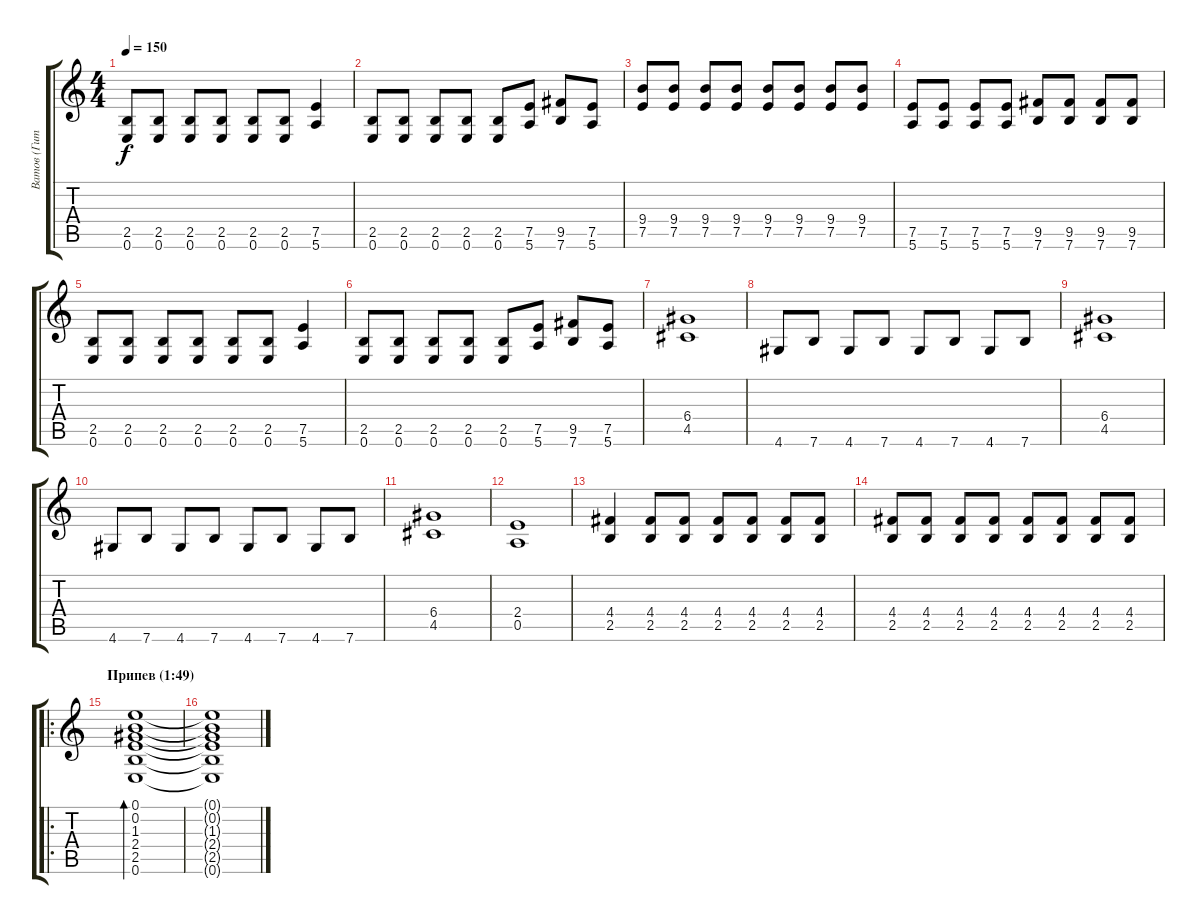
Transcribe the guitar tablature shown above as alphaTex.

\track ("Ватов (Гитара)" "Ватов (Гит") {instrument electricguitarjazz}
\staff {score tabs}
\tuning (E4 B3 G3 D3 A2 E2) {hide}
\ts (4 4)
\tempo 150
\clef g2
\ks c
(2.5 0.6).8{dy f} (2.5 0.6).8 (2.5 0.6).8 (2.5 0.6).8 (2.5 0.6).8 (2.5 0.6).8 (7.5 5.6).4 |
(2.5 0.6).8 (2.5 0.6).8 (2.5 0.6).8 (2.5 0.6).8 (2.5 0.6).8 (7.5 5.6).8 (9.5 7.6).8 (7.5 5.6).8 |
(9.4 7.5).8 (9.4 7.5).8 (9.4 7.5).8 (9.4 7.5).8 (9.4 7.5).8 (9.4 7.5).8 (9.4 7.5).8 (9.4 7.5).8 |
(7.5 5.6).8 (7.5 5.6).8 (7.5 5.6).8 (7.5 5.6).8 (9.5 7.6).8 (9.5 7.6).8 (9.5 7.6).8 (9.5 7.6).8 |
(2.5 0.6).8 (2.5 0.6).8 (2.5 0.6).8 (2.5 0.6).8 (2.5 0.6).8 (2.5 0.6).8 (7.5 5.6).4 |
(2.5 0.6).8 (2.5 0.6).8 (2.5 0.6).8 (2.5 0.6).8 (2.5 0.6).8 (7.5 5.6).8 (9.5 7.6).8 (7.5 5.6).8 |
(6.4 4.5).1 |
4.6.8 7.6.8 4.6.8 7.6.8 4.6.8 7.6.8 4.6.8 7.6.8 |
(6.4 4.5).1 |
4.6.8 7.6.8 4.6.8 7.6.8 4.6.8 7.6.8 4.6.8 7.6.8 |
(6.4 4.5).1 |
(2.4 0.5).1 |
(4.4 2.5).4 (4.4 2.5).8 (4.4 2.5).8 (4.4 2.5).8 (4.4 2.5).8 (4.4 2.5).8 (4.4 2.5).8 |
(4.4 2.5).8 (4.4 2.5).8 (4.4 2.5).8 (4.4 2.5).8 (4.4 2.5).8 (4.4 2.5).8 (4.4 2.5).8 (4.4 2.5).8 |
\ro
\section ("" "Припев (1:49)")
(0.1 0.2 1.3 2.4 2.5 0.6).1{bd 120 instrument electricguitarjazz} |
(0.1{t} 0.2{t} 1.3{t} 2.4{t} 2.5{t} 0.6{t}).1
